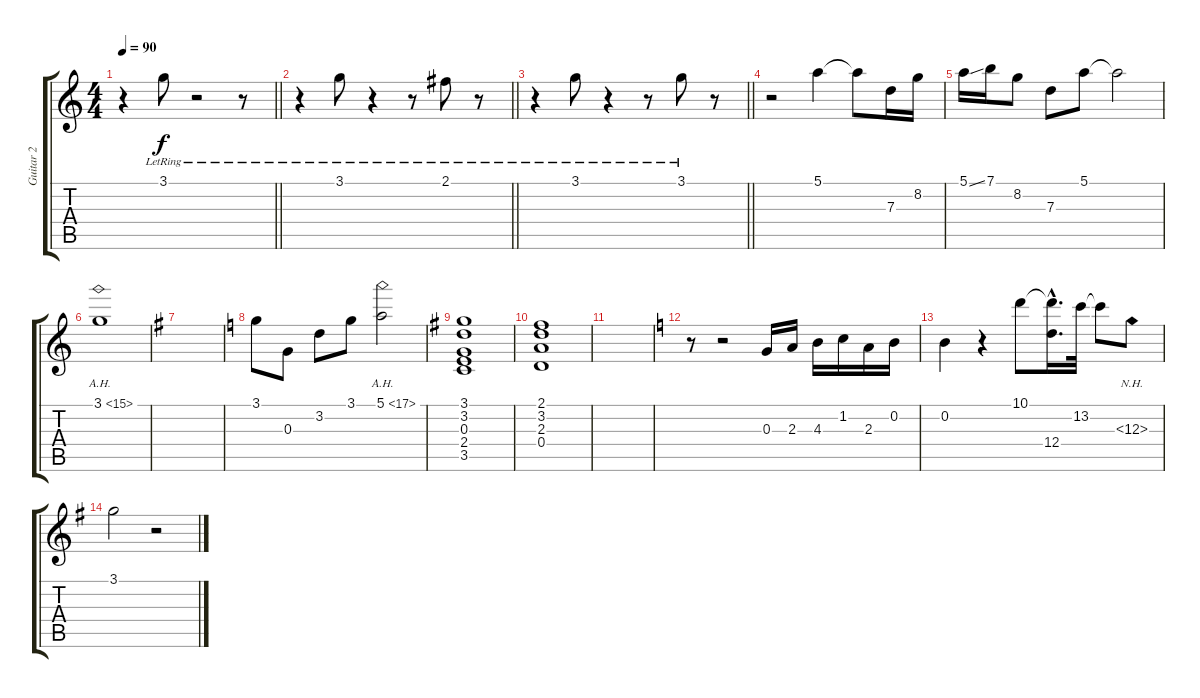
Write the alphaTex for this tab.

\track ("Guitar 2" "Guitar 2") {instrument acousticguitarsteel}
\staff {score tabs}
\tuning (E4 B3 G3 D3 A2 E2) {hide}
\ts (4 4)
\tempo 90
\clef g2
\barLineRight lightlight
\ks c
r.4{dy f} 3.1{lr}.8 r.2 r.8 |
\barLineRight lightlight
r.4 3.1{lr}.8 r.4 r.8 2.1{lr}.8 r.8 |
\barLineRight lightlight
r.4 3.1{lr}.8 r.4 r.8 3.1{lr}.8 r.8 |
r.2 5.1.4 5.1{t}.8 7.3.16 8.2.16 |
5.1{ss}.16 7.1.16 8.2.8 7.3.8 5.1.8 5.1{t}.2 |
3.1{ah 12}.1 |
\ks g
|
\ks c
3.1.8 0.3.8 3.2.8 3.1.8 5.1{ah 12}.2 |
\ks g
(3.1 3.2 0.3 2.4 3.5).1 |
(2.1 3.2 2.3 0.4).1 |
|
\ks c
r.8 r.2 0.3.16 2.3.16 4.3.16 1.2.16 2.3.16 0.2.16 |
0.2.4 r.4 10.1.8 (10.1{hac t} 12.4{hac}).16{d} 13.2.32 13.2{t}.8 12.3{nh}.8 |
\ks g
3.1.2 r.2
